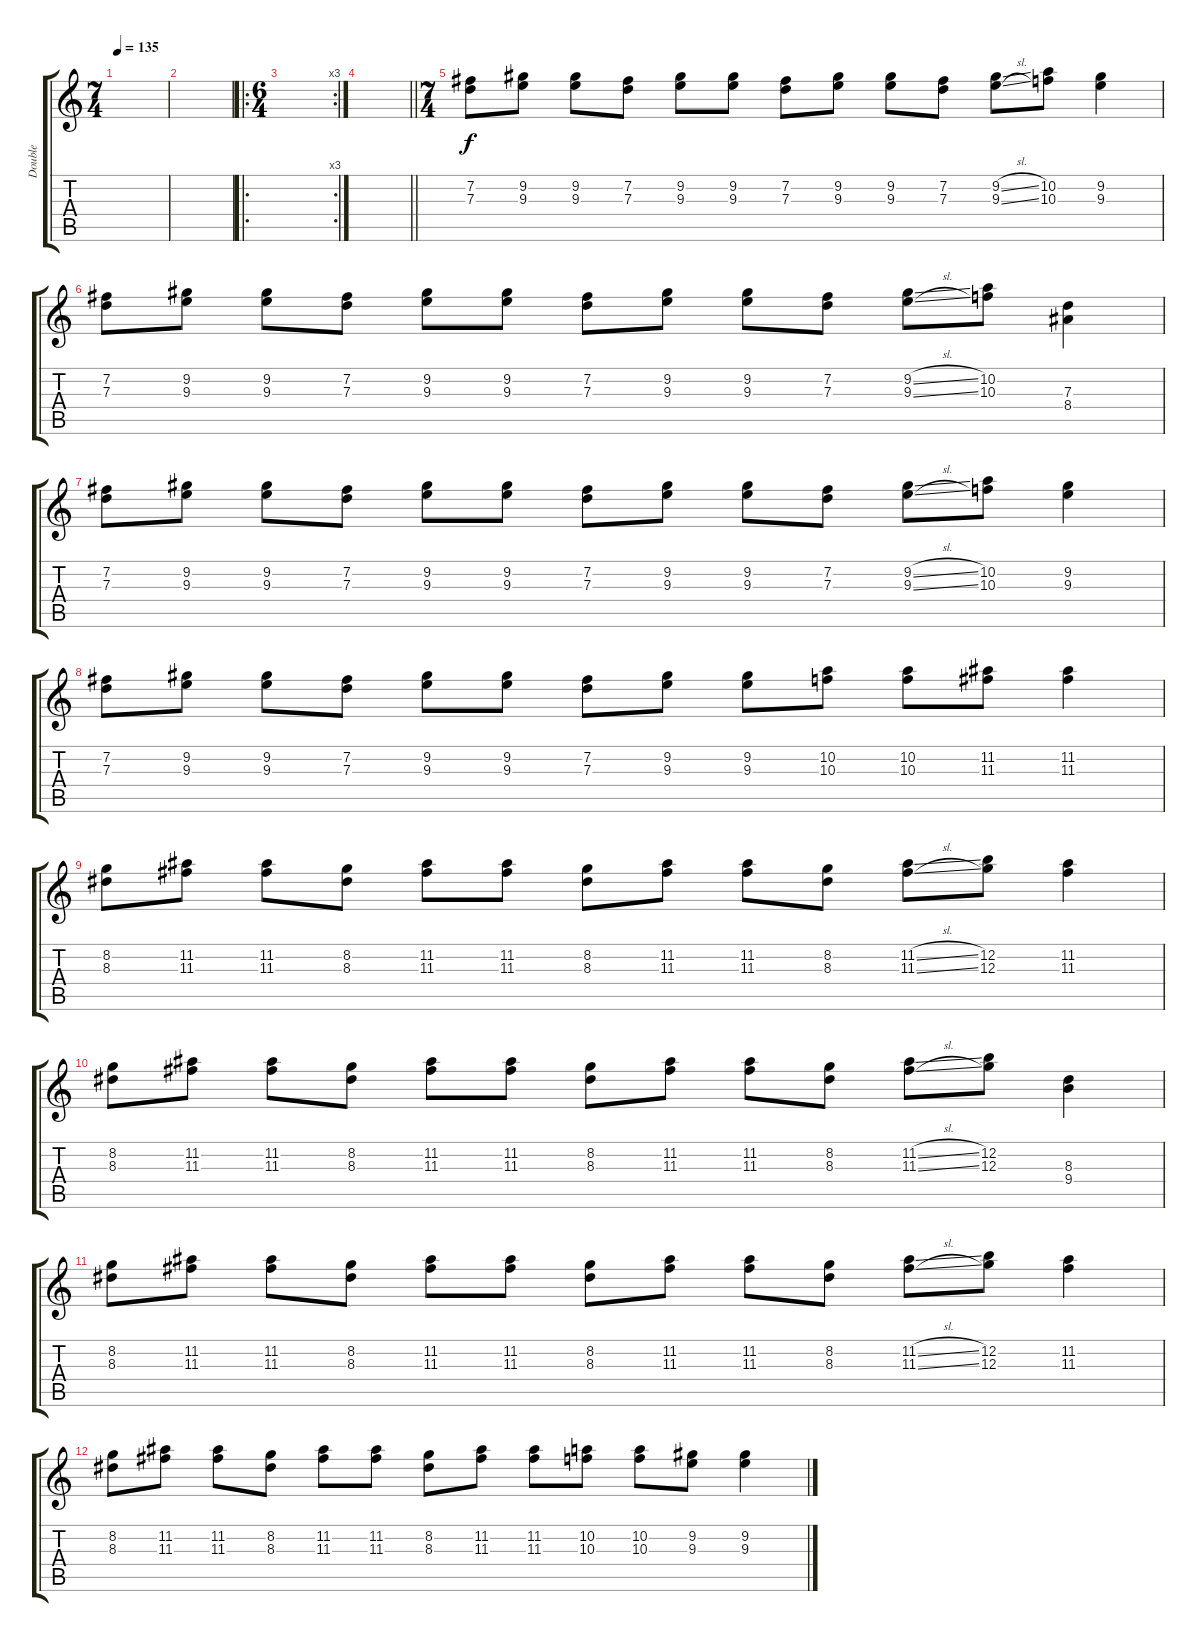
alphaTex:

\track ("Double" "Double") {instrument distortionguitar}
\staff {score tabs}
\tuning (E4 B3 G3 D3 A2 E2) {hide}
\ts (7 4)
\tempo 135
\clef g2
\ks c
|
|
\ro
\rc 3
\ts (6 4)
|
\barLineRight lightlight
|
\ts (7 4)
(7.2 7.3).8 (9.2 9.3).8 (9.2 9.3).8 (7.2 7.3).8 (9.2 9.3).8 (9.2 9.3).8 (7.2 7.3).8 (9.2 9.3).8 (9.2 9.3).8 (7.2 7.3).8 (9.2{sl} 9.3{sl}).8 (10.2 10.3).8 (9.2 9.3).4 |
(7.2 7.3).8 (9.2 9.3).8 (9.2 9.3).8 (7.2 7.3).8 (9.2 9.3).8 (9.2 9.3).8 (7.2 7.3).8 (9.2 9.3).8 (9.2 9.3).8 (7.2 7.3).8 (9.2{sl} 9.3{sl}).8 (10.2 10.3).8 (7.3 8.4).4 |
(7.2 7.3).8 (9.2 9.3).8 (9.2 9.3).8 (7.2 7.3).8 (9.2 9.3).8 (9.2 9.3).8 (7.2 7.3).8 (9.2 9.3).8 (9.2 9.3).8 (7.2 7.3).8 (9.2{sl} 9.3{sl}).8 (10.2 10.3).8 (9.2 9.3).4 |
(7.2 7.3).8 (9.2 9.3).8 (9.2 9.3).8 (7.2 7.3).8 (9.2 9.3).8 (9.2 9.3).8 (7.2 7.3).8 (9.2 9.3).8 (9.2 9.3).8 (10.2 10.3).8 (10.2 10.3).8 (11.2 11.3).8 (11.2 11.3).4 |
(8.2 8.3).8 (11.2 11.3).8 (11.2 11.3).8 (8.2 8.3).8 (11.2 11.3).8 (11.2 11.3).8 (8.2 8.3).8 (11.2 11.3).8 (11.2 11.3).8 (8.2 8.3).8 (11.2{sl} 11.3{sl}).8 (12.2 12.3).8 (11.2 11.3).4 |
(8.2 8.3).8 (11.2 11.3).8 (11.2 11.3).8 (8.2 8.3).8 (11.2 11.3).8 (11.2 11.3).8 (8.2 8.3).8 (11.2 11.3).8 (11.2 11.3).8 (8.2 8.3).8 (11.2{sl} 11.3{sl}).8 (12.2 12.3).8 (8.3 9.4).4 |
(8.2 8.3).8 (11.2 11.3).8 (11.2 11.3).8 (8.2 8.3).8 (11.2 11.3).8 (11.2 11.3).8 (8.2 8.3).8 (11.2 11.3).8 (11.2 11.3).8 (8.2 8.3).8 (11.2{sl} 11.3{sl}).8 (12.2 12.3).8 (11.2 11.3).4 |
(8.2 8.3).8 (11.2 11.3).8 (11.2 11.3).8 (8.2 8.3).8 (11.2 11.3).8 (11.2 11.3).8 (8.2 8.3).8 (11.2 11.3).8 (11.2 11.3).8 (10.2 10.3).8 (10.2 10.3).8 (9.2 9.3).8 (9.2 9.3).4
